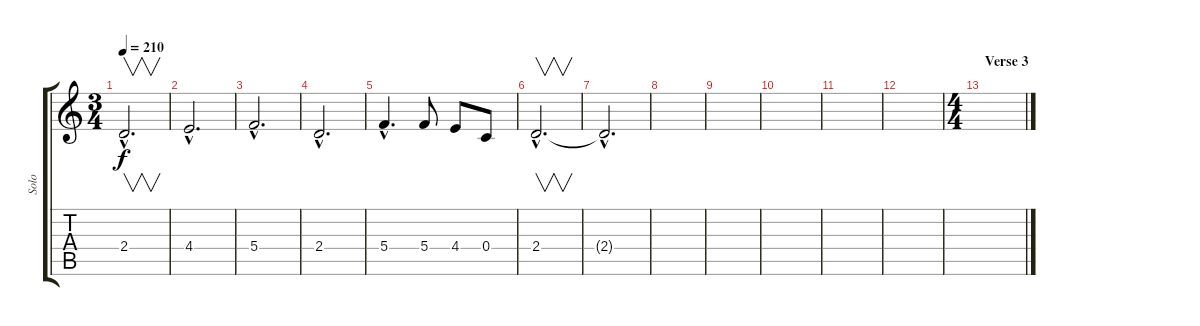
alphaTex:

\track ("Solo" "Solo") {instrument distortionguitar}
\staff {score tabs}
\tuning (D4 A3 F3 C3 G2 D2) {hide}
\ts (3 4)
\tempo 210
\clef g2
\ks c
2.4{hac}.2{v d dy f} |
4.4{hac}.2{d} |
5.4{hac}.2{d} |
2.4{hac}.2{d} |
5.4{hac}.4{d} 5.4.8 4.4.8 0.4.8 |
2.4{hac}.2{v d} |
2.4{hac t}.2{d} |
|
|
|
|
|
\ts (4 4)
\section ("" "Verse 3")
